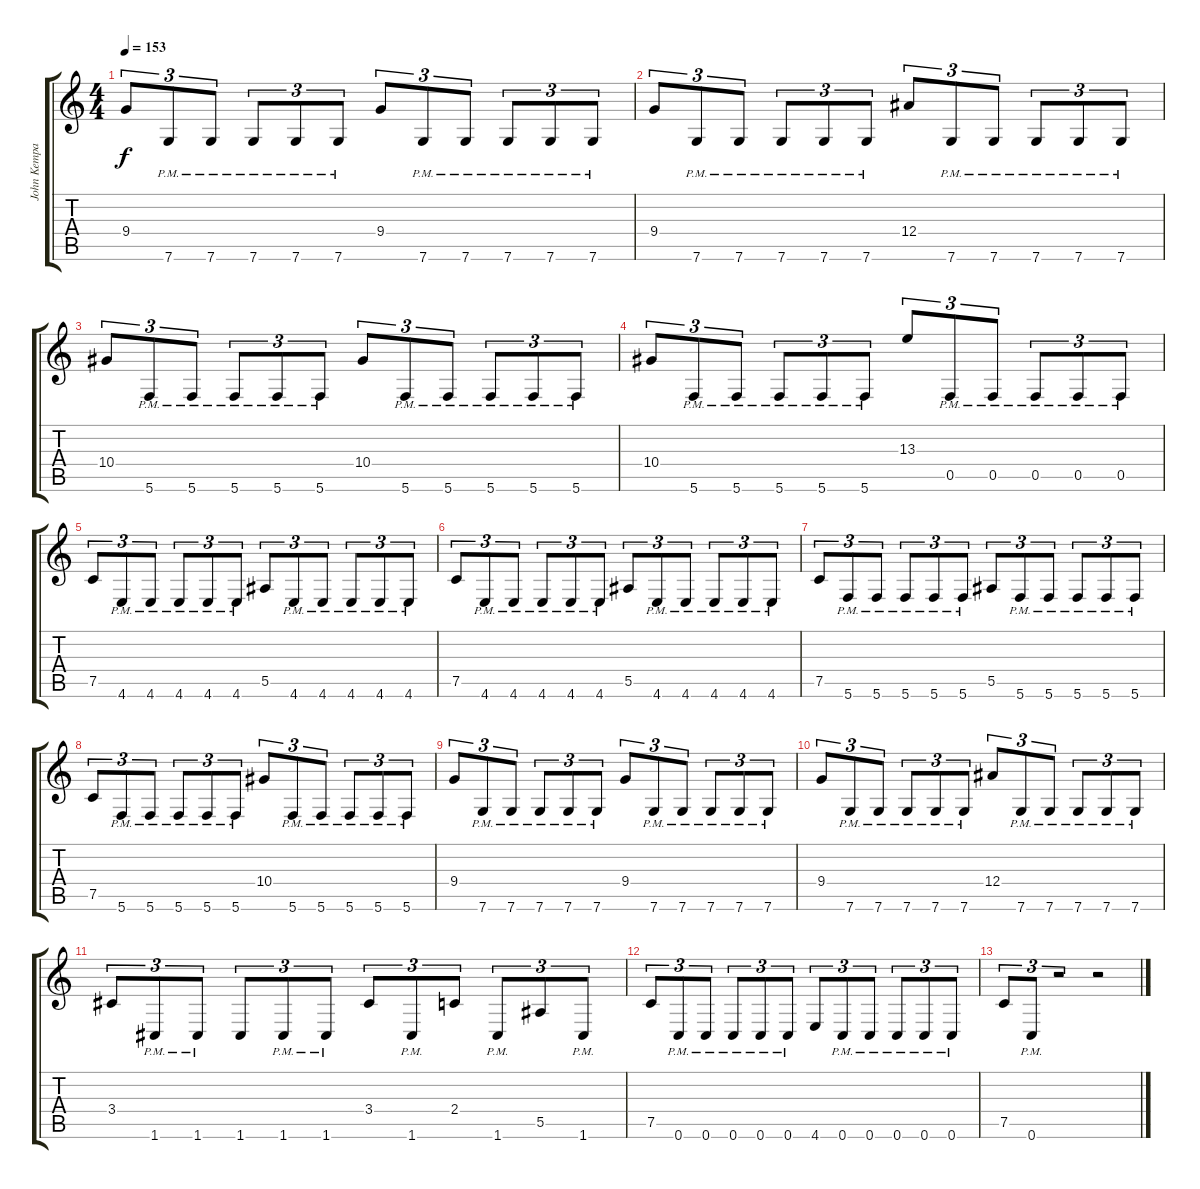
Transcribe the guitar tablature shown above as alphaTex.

\track ("John Kempainen (Harmonizer)" "John Kempa") {instrument distortionguitar}
\staff {score tabs}
\tuning (C4 G3 Eb3 Bb2 F2 C2) {hide}
\ts (4 4)
\tempo 153
\clef g2
\ks c
9.4.8{tu (3 2) dy f} 7.6{pm}.8{tu (3 2)} 7.6{pm}.8{tu (3 2)} 7.6{pm}.8{tu (3 2)} 7.6{pm}.8{tu (3 2)} 7.6{pm}.8{tu (3 2)} 9.4.8{tu (3 2)} 7.6{pm}.8{tu (3 2)} 7.6{pm}.8{tu (3 2)} 7.6{pm}.8{tu (3 2)} 7.6{pm}.8{tu (3 2)} 7.6{pm}.8{tu (3 2)} |
9.4.8{tu (3 2)} 7.6{pm}.8{tu (3 2)} 7.6{pm}.8{tu (3 2)} 7.6{pm}.8{tu (3 2)} 7.6{pm}.8{tu (3 2)} 7.6{pm}.8{tu (3 2)} 12.4.8{tu (3 2)} 7.6{pm}.8{tu (3 2)} 7.6{pm}.8{tu (3 2)} 7.6{pm}.8{tu (3 2)} 7.6{pm}.8{tu (3 2)} 7.6{pm}.8{tu (3 2)} |
10.4.8{tu (3 2)} 5.6{pm}.8{tu (3 2)} 5.6{pm}.8{tu (3 2)} 5.6{pm}.8{tu (3 2)} 5.6{pm}.8{tu (3 2)} 5.6{pm}.8{tu (3 2)} 10.4.8{tu (3 2)} 5.6{pm}.8{tu (3 2)} 5.6{pm}.8{tu (3 2)} 5.6{pm}.8{tu (3 2)} 5.6{pm}.8{tu (3 2)} 5.6{pm}.8{tu (3 2)} |
10.4.8{tu (3 2)} 5.6{pm}.8{tu (3 2)} 5.6{pm}.8{tu (3 2)} 5.6{pm}.8{tu (3 2)} 5.6{pm}.8{tu (3 2)} 5.6{pm}.8{tu (3 2)} 13.3.8{tu (3 2)} 0.5{pm}.8{tu (3 2)} 0.5{pm}.8{tu (3 2)} 0.5{pm}.8{tu (3 2)} 0.5{pm}.8{tu (3 2)} 0.5{pm}.8{tu (3 2)} |
7.5.8{tu (3 2)} 4.6{pm}.8{tu (3 2)} 4.6{pm}.8{tu (3 2)} 4.6{pm}.8{tu (3 2)} 4.6{pm}.8{tu (3 2)} 4.6{pm}.8{tu (3 2)} 5.5.8{tu (3 2)} 4.6{pm}.8{tu (3 2)} 4.6{pm}.8{tu (3 2)} 4.6{pm}.8{tu (3 2)} 4.6{pm}.8{tu (3 2)} 4.6{pm}.8{tu (3 2)} |
7.5.8{tu (3 2)} 4.6{pm}.8{tu (3 2)} 4.6{pm}.8{tu (3 2)} 4.6{pm}.8{tu (3 2)} 4.6{pm}.8{tu (3 2)} 4.6{pm}.8{tu (3 2)} 5.5.8{tu (3 2)} 4.6{pm}.8{tu (3 2)} 4.6{pm}.8{tu (3 2)} 4.6{pm}.8{tu (3 2)} 4.6{pm}.8{tu (3 2)} 4.6{pm}.8{tu (3 2)} |
7.5.8{tu (3 2)} 5.6{pm}.8{tu (3 2)} 5.6{pm}.8{tu (3 2)} 5.6{pm}.8{tu (3 2)} 5.6{pm}.8{tu (3 2)} 5.6{pm}.8{tu (3 2)} 5.5.8{tu (3 2)} 5.6{pm}.8{tu (3 2)} 5.6{pm}.8{tu (3 2)} 5.6{pm}.8{tu (3 2)} 5.6{pm}.8{tu (3 2)} 5.6{pm}.8{tu (3 2)} |
7.5.8{tu (3 2)} 5.6{pm}.8{tu (3 2)} 5.6{pm}.8{tu (3 2)} 5.6{pm}.8{tu (3 2)} 5.6{pm}.8{tu (3 2)} 5.6{pm}.8{tu (3 2)} 10.4.8{tu (3 2)} 5.6{pm}.8{tu (3 2)} 5.6{pm}.8{tu (3 2)} 5.6{pm}.8{tu (3 2)} 5.6{pm}.8{tu (3 2)} 5.6{pm}.8{tu (3 2)} |
9.4.8{tu (3 2)} 7.6{pm}.8{tu (3 2)} 7.6{pm}.8{tu (3 2)} 7.6{pm}.8{tu (3 2)} 7.6{pm}.8{tu (3 2)} 7.6{pm}.8{tu (3 2)} 9.4.8{tu (3 2)} 7.6{pm}.8{tu (3 2)} 7.6{pm}.8{tu (3 2)} 7.6{pm}.8{tu (3 2)} 7.6{pm}.8{tu (3 2)} 7.6{pm}.8{tu (3 2)} |
9.4.8{tu (3 2)} 7.6{pm}.8{tu (3 2)} 7.6{pm}.8{tu (3 2)} 7.6{pm}.8{tu (3 2)} 7.6{pm}.8{tu (3 2)} 7.6{pm}.8{tu (3 2)} 12.4.8{tu (3 2)} 7.6{pm}.8{tu (3 2)} 7.6{pm}.8{tu (3 2)} 7.6{pm}.8{tu (3 2)} 7.6{pm}.8{tu (3 2)} 7.6{pm}.8{tu (3 2)} |
3.4.8{tu (3 2)} 1.6{pm}.8{tu (3 2)} 1.6{pm}.8{tu (3 2)} 1.6.8{tu (3 2)} 1.6{pm}.8{tu (3 2)} 1.6{pm}.8{tu (3 2)} 3.4.8{tu (3 2)} 1.6{pm}.8{tu (3 2)} 2.4.8{tu (3 2)} 1.6{pm}.8{tu (3 2)} 5.5.8{tu (3 2)} 1.6{pm}.8{tu (3 2)} |
7.5.8{tu (3 2)} 0.6{pm}.8{tu (3 2)} 0.6{pm}.8{tu (3 2)} 0.6{pm}.8{tu (3 2)} 0.6{pm}.8{tu (3 2)} 0.6{pm}.8{tu (3 2)} 4.6.8{tu (3 2)} 0.6{pm}.8{tu (3 2)} 0.6{pm}.8{tu (3 2)} 0.6{pm}.8{tu (3 2)} 0.6{pm}.8{tu (3 2)} 0.6{pm}.8{tu (3 2)} |
7.5.8{tu (3 2)} 0.6{pm}.8{tu (3 2)} r.2{tu (3 2)} r.2
